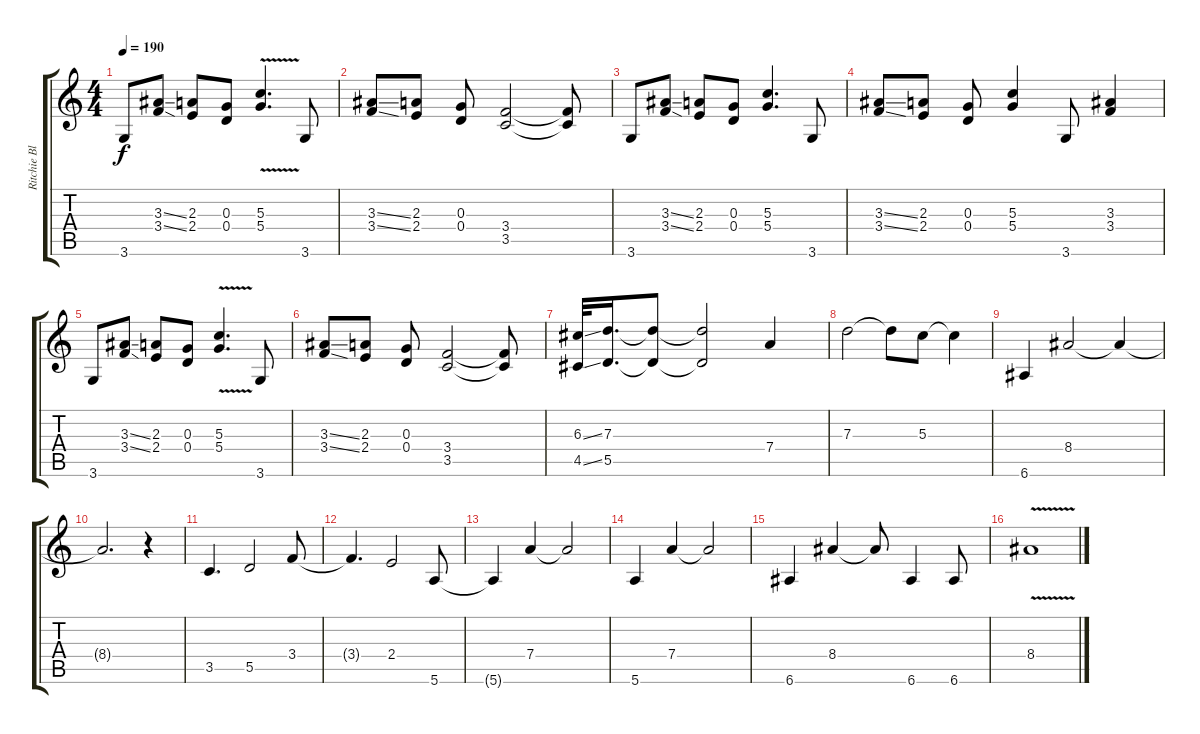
\track ("Ritchie Blackmore" "Ritchie Bl") {instrument overdrivenguitar}
\staff {score tabs}
\tuning (E4 B3 G3 D3 A2 E2) {hide}
\ts (4 4)
\tempo 190
\clef g2
\ks c
3.6.8{dy f} (3.3{ss} 3.4{ss}).8 (2.3 2.4).8 (0.3 0.4).8 (5.3{v} 5.4{v}).4{d} 3.6.8 |
(3.3{ss} 3.4{ss}).8 (2.3 2.4).8 (0.3 0.4).8 (3.4 3.5).2 (3.4{t} 3.5{t}).8 |
3.6.8 (3.3{ss} 3.4{ss}).8 (2.3 2.4).8 (0.3 0.4).8 (5.3 5.4).4{d} 3.6.8 |
(3.3{ss} 3.4{ss}).8 (2.3 2.4).8 (0.3 0.4).8 (5.3 5.4).4 3.6.8 (3.3 3.4).4 |
3.6.8 (3.3{ss} 3.4{ss}).8 (2.3 2.4).8 (0.3 0.4).8 (5.3{v} 5.4{v}).4{d} 3.6.8 |
(3.3{ss} 3.4{ss}).8 (2.3 2.4).8 (0.3 0.4).8 (3.4 3.5).2 (3.4{t} 3.5{t}).8 |
(6.3{ss} 4.5{ss}).32 (7.3 5.5).16{d} (7.3{t} 5.5{t}).8 (7.3{t} 5.5{t}).2 7.4.4 |
7.3.2 7.3{t}.8 5.3.8 5.3{t}.4 |
6.6.4 8.4.2 8.4{t}.4 |
8.4{t}.2{d} r.4 |
3.5.4{d} 5.5.2 3.4.8 |
3.4{t}.4{d} 2.4.2 5.6.8 |
5.6{t}.4 7.4.4 7.4{t}.2 |
5.6.4 7.4.4 7.4{t}.2 |
6.6.4 8.4.4 8.4{t}.8 6.6.4 6.6.8 |
8.4{v}.1
